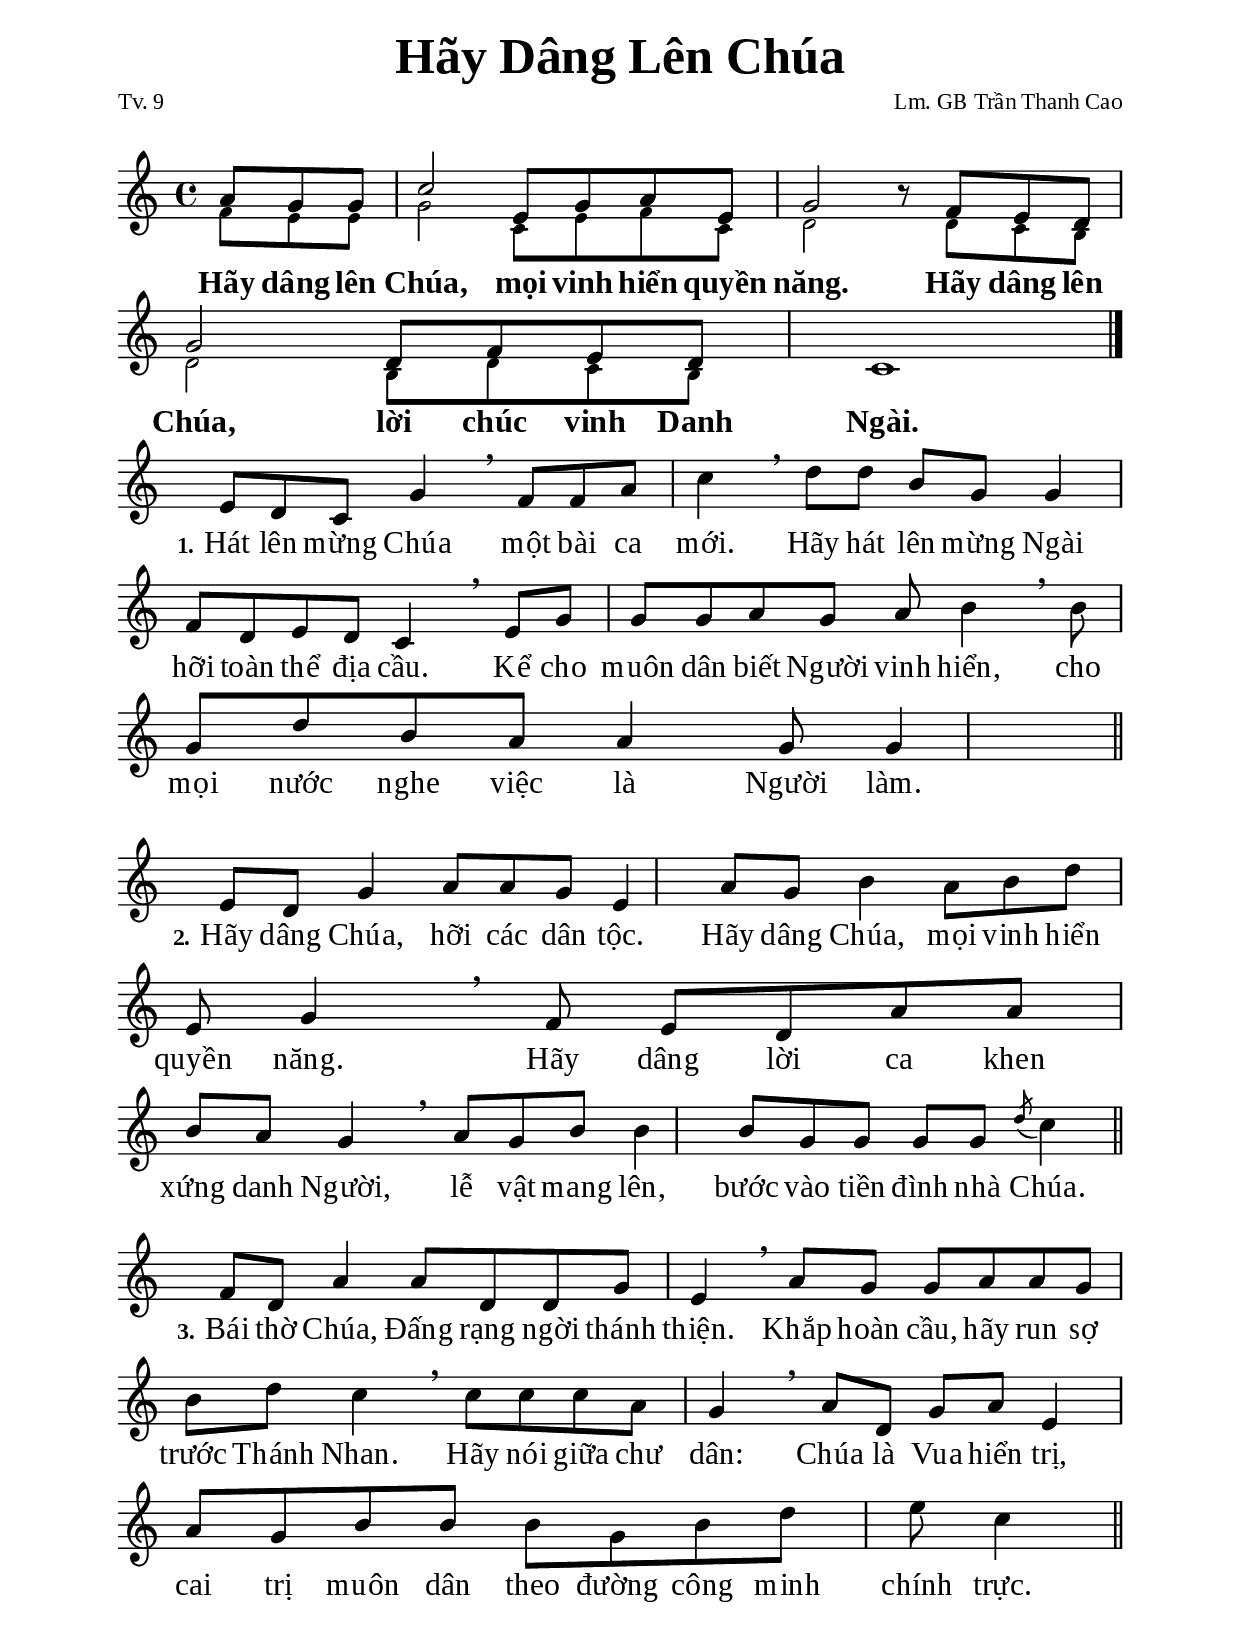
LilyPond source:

% Cài đặt chung
\version "2.20.0"
\include "english.ly"

\header {
  title = \markup { \fontsize #3 "Hãy Dâng Lên Chúa" }
  poet = "Tv. 9"
  composer = "Lm. GB Trần Thanh Cao"
  arranger = " "
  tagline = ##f
}

\paper {
  #(set-paper-size "a4")
  top-margin = 10\mm
  bottom-margin = 10\mm
  left-margin = 20\mm
  right-margin = 20\mm
  indent = #0
  #(define fonts
    (make-pango-font-tree
      "Liberation Serif"
      "Liberation Serif"
      "Liberation Serif"
      (/ 20 20)))
  page-count = #1
}

% Nhạc điệp khúc
nhacDiepKhucSop = \relative c'' {
  \partial 4. a8 g g |
  c2 e,8 g a e |
  g2 r8 f e d |
  g2 d8 f e d |
  c1 \bar "|."
}

nhacDiepKhucBas = \relative c' {
  \partial 4. f8 e e |
  g2 c,8 e f c |
  d2 r8 d c b |
  d2 b8 d c b
}

% Nhạc phiên khúc
nhacPhienKhucMot = \relative c' {
  e8 d c g'4 \breathe
  f8 f a c4 \breathe
  d8 d b g g4
  f8 d e d c4 \breathe
  e8 g g g a g a b4 \breathe
  b8 g d' b a a4 g8 g4 \bar "||"
}

nhacPhienKhucHai = \relative c' {
  e8 d g4 a8 a g e4
  a8 g b4 a8 b d e, g4 \breathe
  f8 e d a' a b a g4 \breathe
  a8 g b b4 b8 g g g g \acciaccatura d'8 c4 \bar "||"
}

nhacPhienKhucBa = \relative c' {
  f8 d a'4 a8 d, d g e4 \breathe
  a8 g g a a g b d c4 \breathe
  c8 c c a g4 \breathe
  a8 d, g a e4
  a8 g b b b g b d e c4 \bar "||"
}

% Lời điệp khúc
loiDiepKhuc = \lyricmode {
  Hãy dâng lên Chúa, mọi vinh hiển quyền năng.
  Hãy dâng lên Chúa, lời chúc vinh Danh Ngài.
}

% Lời phiên khúc
loiPhienKhucMot = \lyricmode {
  \set stanza = #"1."
  Hát lên mừng Chúa một bài ca mới.
  Hãy hát lên mừng Ngài hỡi toàn thể địa cầu.
  Kể cho muôn dân biết Người vinh hiển,
  cho mọi nước nghe việc là Người làm.
}

loiPhienKhucHai = \lyricmode {
  \set stanza = #"2."
  Hãy dâng Chúa, hỡi các dân tộc.
  Hãy dâng Chúa, mọi vinh hiển quyền năng.
  Hãy dâng lời ca khen xứng danh Người,
  lễ vật mang lên, bước vào tiền đình nhà Chúa.
}

loiPhienKhucBa = \lyricmode {
  \set stanza = #"3."
  Bái thờ Chúa, Đấng rạng ngời thánh thiện.
  Khắp hoàn cầu, hãy run sợ trước Thánh Nhan.
  Hãy nói giữa chư dân:
  Chúa là Vua hiển trị,
  cai trị muôn dân theo đường công minh chính trực.
}

% Dàn trang
\score {
  \new ChoirStaff <<
    \new Staff = diepKhuc \with {
        \consists "Merge_rests_engraver"
        \magnifyStaff #(magstep +1)
      }
      <<
      \new Voice = beSop {
        \voiceOne \key c \major \time 4/4 \nhacDiepKhucSop
      }
      \new Voice = beBas {
        \override NoteHead.font-size = #-2
        \voiceTwo \key c \major \time 4/4 \nhacDiepKhucBas
      }
    >>
    \new Lyrics \lyricsto beSop \loiDiepKhuc
  >>
  \layout {
    \override Lyrics.LyricText.font-series = #'bold
    \override Lyrics.LyricText.font-size = #+3
    \override Lyrics.LyricSpace.minimum-distance = #0.5
    \override Score.BarNumber.break-visibility = ##(#f #f #f)
    \override Score.SpacingSpanner.uniform-stretching = ##t
  }
}

\score {
  \new ChoirStaff <<
    \new Staff = phienKhuc \with {
        \magnifyStaff #(magstep +1)
      }
      <<
      \new Voice = beSop {
        \key c \major \time 4/4 \nhacPhienKhucMot
      }
    >>
    \new Lyrics \lyricsto beSop \loiPhienKhucMot
  >>
  \layout {
    \override Staff.TimeSignature.transparent = ##t
    \override Lyrics.LyricText.font-size = #+3
    \override Lyrics.LyricSpace.minimum-distance = #0.5
    \override Score.BarNumber.break-visibility = ##(#f #f #f)
    \override Score.SpacingSpanner.uniform-stretching = ##t
    \set Score.barAlways = ##t
    \set Score.defaultBarType = ""
  } 
}

\score {
  \new ChoirStaff <<
    \new Staff = phienKhuc \with {
        \magnifyStaff #(magstep +1)
      }
      <<
      \new Voice = beSop {
        \key c \major \time 4/4 \nhacPhienKhucHai
      }
    >>
    \new Lyrics \lyricsto beSop \loiPhienKhucHai
  >>
  \layout {
    \override Staff.TimeSignature.transparent = ##t
    \override Lyrics.LyricText.font-size = #+3
    \override Lyrics.LyricSpace.minimum-distance = #0.5
    \override Score.BarNumber.break-visibility = ##(#f #f #f)
    \override Score.SpacingSpanner.uniform-stretching = ##t
    \set Score.barAlways = ##t
    \set Score.defaultBarType = ""
  } 
}

\score {
  \new ChoirStaff <<
    \new Staff = phienKhuc \with {
        \magnifyStaff #(magstep +1)
      }
      <<
      \new Voice = beSop {
        \key c \major \time 4/4 \nhacPhienKhucBa
      }
    >>
    \new Lyrics \lyricsto beSop \loiPhienKhucBa
  >>
  \layout {
    \override Staff.TimeSignature.transparent = ##t
    \override Lyrics.LyricText.font-size = #+3
    \override Lyrics.LyricSpace.minimum-distance = #0.5
    \override Score.BarNumber.break-visibility = ##(#f #f #f)
    \override Score.SpacingSpanner.uniform-stretching = ##t
    \set Score.barAlways = ##t
    \set Score.defaultBarType = ""
  } 
}
